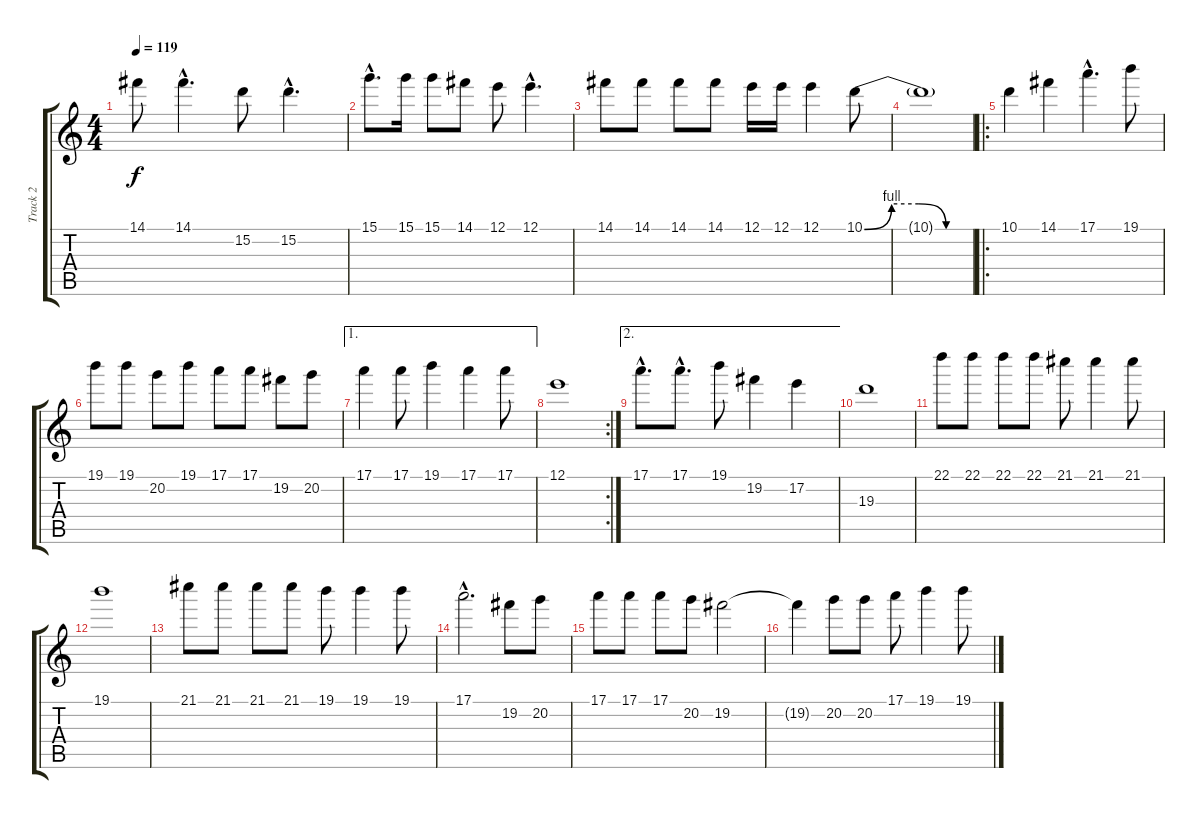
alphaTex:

\track ("Track 2" "Track 2") {instrument distortionguitar}
\staff {score tabs}
\tuning (E4 B3 G3 D3 A2 E2) {hide}
\ts (4 4)
\tempo 119
\clef g2
\ks c
14.1.8{dy f instrument distortionguitar} 14.1{hac}.4{d} 15.2.8 15.2{hac}.4{d} |
15.1{hac}.8{d} 15.1.16 15.1.8 14.1.8 12.1.8 12.1{hac}.4{d} |
14.1.8 14.1.8 14.1.8 14.1.8 12.1.16 12.1.16 12.1.4 10.1{be (custom 0 0 15 4 30 4 45 0 60 0)}.8 |
10.1{t}.1 |
\ro
10.1.4 14.1.4 17.1{hac}.4{d} 19.1.8 |
19.1.8 19.1.8 20.2.8 19.1.8 17.1.8 17.1.8 19.2.8 20.2.8 |
\ae 1
17.1.4 17.1.8 19.1.4 17.1.4 17.1.8 |
\rc 2
12.1.1 |
\ae 2
17.1{hac}.8{d} 17.1{hac}.8{d} 19.1.8 19.2.4 17.2.4 |
19.3.1 |
22.1.8 22.1.8 22.1.8 22.1.8 21.1.8 21.1.4 21.1.8 |
19.1.1 |
21.1.8 21.1.8 21.1.8 21.1.8 19.1.8 19.1.4 19.1.8 |
17.1{hac}.2{d} 19.2.8 20.2.8 |
17.1.8 17.1.8 17.1.8 20.2.8 19.2.2 |
19.2{t}.4 20.2.8 20.2.8 17.1.8 19.1.4 19.1.8
